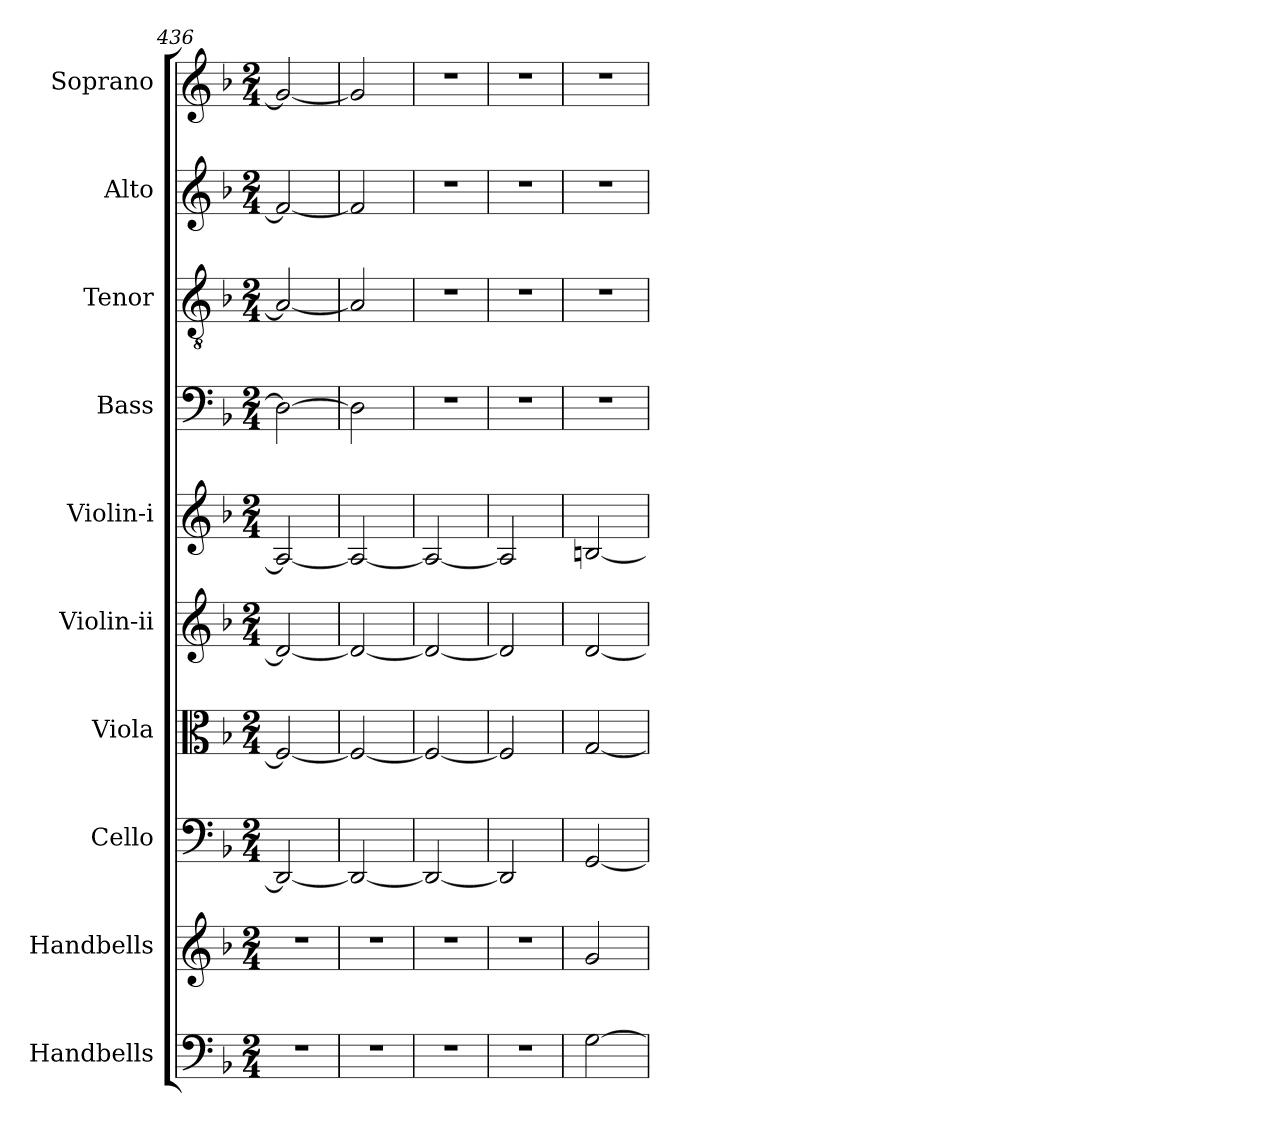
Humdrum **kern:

**kern	**kern	**kern	**kern	**kern	**kern	**kern	**text	**kern	**text	**kern	**text	**kern	**text
*part10	*part9	*part8	*part7	*part6	*part5	*part4	*part4	*part3	*part3	*part2	*part2	*part1	*part1
*staff10	*staff9	*staff8	*staff7	*staff6	*staff5	*staff4	*staff4	*staff3	*staff3	*staff2	*staff2	*staff1	*staff1
*I"Handbells	*I"Handbells	*I"Cello	*I"Viola	*I"Violin-ii	*I"Violin-i	*I"Bass	*	*I"Tenor	*	*I"Alto	*	*I"Soprano	*
*	*	*	*I'Vla.	*I'Vln.-ii	*I'Vln.-i	*I'B	*	*I'T	*	*I'A	*	*I'S	*
*clefF4	*clefG2	*clefF4	*clefC3	*clefG2	*clefG2	*clefF4	*	*clefGv2	*	*clefG2	*	*clefG2	*
*k[b-]	*k[b-]	*k[b-]	*k[b-]	*k[b-]	*k[b-]	*k[b-]	*	*k[b-]	*	*k[b-]	*	*k[b-]	*
*F:	*F:	*F:	*F:	*F:	*F:	*F:	*	*F:	*	*F:	*	*F:	*
*M2/4	*M2/4	*M2/4	*M2/4	*M2/4	*M2/4	*M2/4	*	*M2/4	*	*M2/4	*	*M2/4	*
=436	=436	=436	=436	=436	=436	=436	=436	=436	=436	=436	=436	=436	=436
!LO:N:vis=1	!LO:N:vis=1	!	!	!	!	!	!	!	!	!	!	!	!
2r	2r	2DD/_	2F#/_	2d/_	2A/_	2D\_	.	2A/_	.	2f#/_	.	2g/_	.
=437	=437	=437	=437	=437	=437	=437	=437	=437	=437	=437	=437	=437	=437
!LO:N:vis=1	!LO:N:vis=1	!	!	!	!	!	!	!	!	!	!	!	!
2r	2r	2DD/_	2F#/_	2d/_	2A/_	2D\]	.	2A/]	.	2f#/]	.	2g/]	.
!!LO:PB:g=z
=438	=438	=438	=438	=438	=438	=438	=438	=438	=438	=438	=438	=438	=438
!LO:N:vis=1	!LO:N:vis=1	!	!	!	!	!LO:N:vis=1	!	!LO:N:vis=1	!	!LO:N:vis=1	!	!LO:N:vis=1	!
2r	2r	2DD/_	2F#/_	2d/_	2A/_	2r	.	2r	.	2r	.	2r	.
=439	=439	=439	=439	=439	=439	=439	=439	=439	=439	=439	=439	=439	=439
!LO:N:vis=1	!LO:N:vis=1	!	!	!	!	!LO:N:vis=1	!	!LO:N:vis=1	!	!LO:N:vis=1	!	!LO:N:vis=1	!
2r	2r	2DD/]	2F#/]	2d/]	2A/]	2r	.	2r	.	2r	.	2r	.
=440	=440	=440	=440	=440	=440	=440	=440	=440	=440	=440	=440	=440	=440
!	!	!	!	!	!	!LO:N:vis=1	!	!LO:N:vis=1	!	!LO:N:vis=1	!	!LO:N:vis=1	!
[>2G\	2g/	[<2GG/	[<2G/	[<2d/	[<2Bn/	2r	.	2r	.	2r	.	2r	.
=	=	=	=	=	=	=	=	=	=	=	=	=	=
*-	*-	*-	*-	*-	*-	*-	*-	*-	*-	*-	*-	*-	*-
